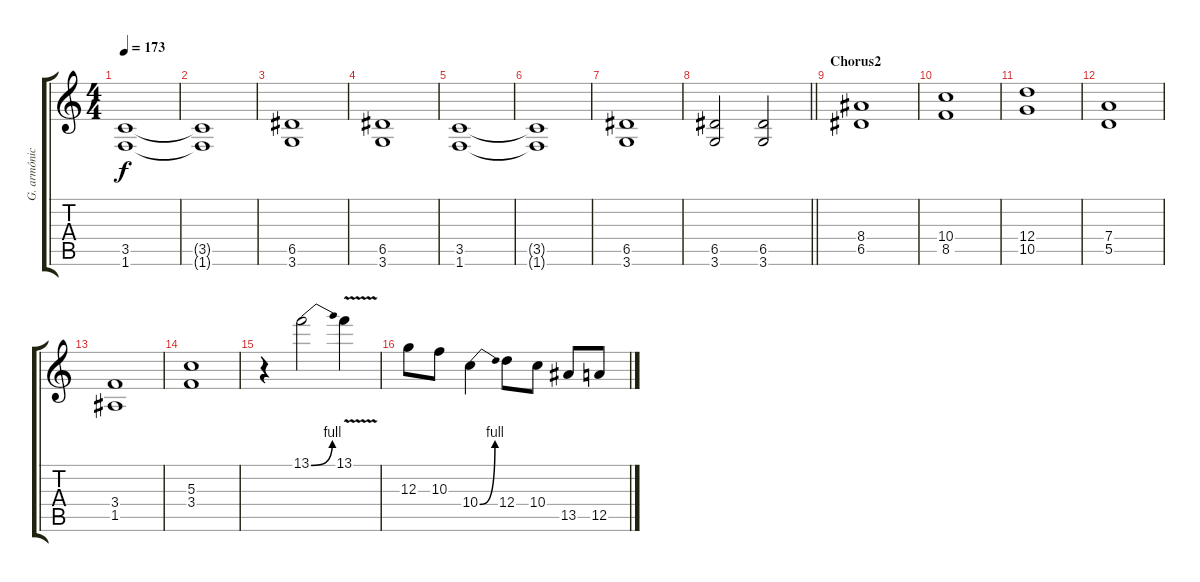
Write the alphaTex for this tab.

\track ("G. armónica" "G. armónic") {instrument distortionguitar}
\staff {score tabs}
\tuning (E4 B3 G3 D3 A2 E2) {hide}
\ts (4 4)
\tempo 173
\clef g2
\ks c
(3.5 1.6).1{dy f} |
(3.5{t} 1.6{t}).1 |
(6.5 3.6).1 |
(6.5 3.6).1 |
(3.5 1.6).1 |
(3.5{t} 1.6{t}).1 |
(6.5 3.6).1 |
\barLineRight lightlight
(6.5 3.6).2 (6.5 3.6).2 |
\section ("" "Chorus2")
(8.4 6.5).1{volume 10} |
(10.4 8.5).1 |
(12.4 10.5).1 |
(7.4 5.5).1 |
(3.4 1.5).1 |
(5.3 3.4).1 |
r.4 13.1{be (bend 0 0 60 4)}.2 13.1{v}.4 |
12.3.8 10.3.8 10.4{be (bend 0 0 60 4)}.4 12.4.8 10.4.8 13.5.8 12.5.8
